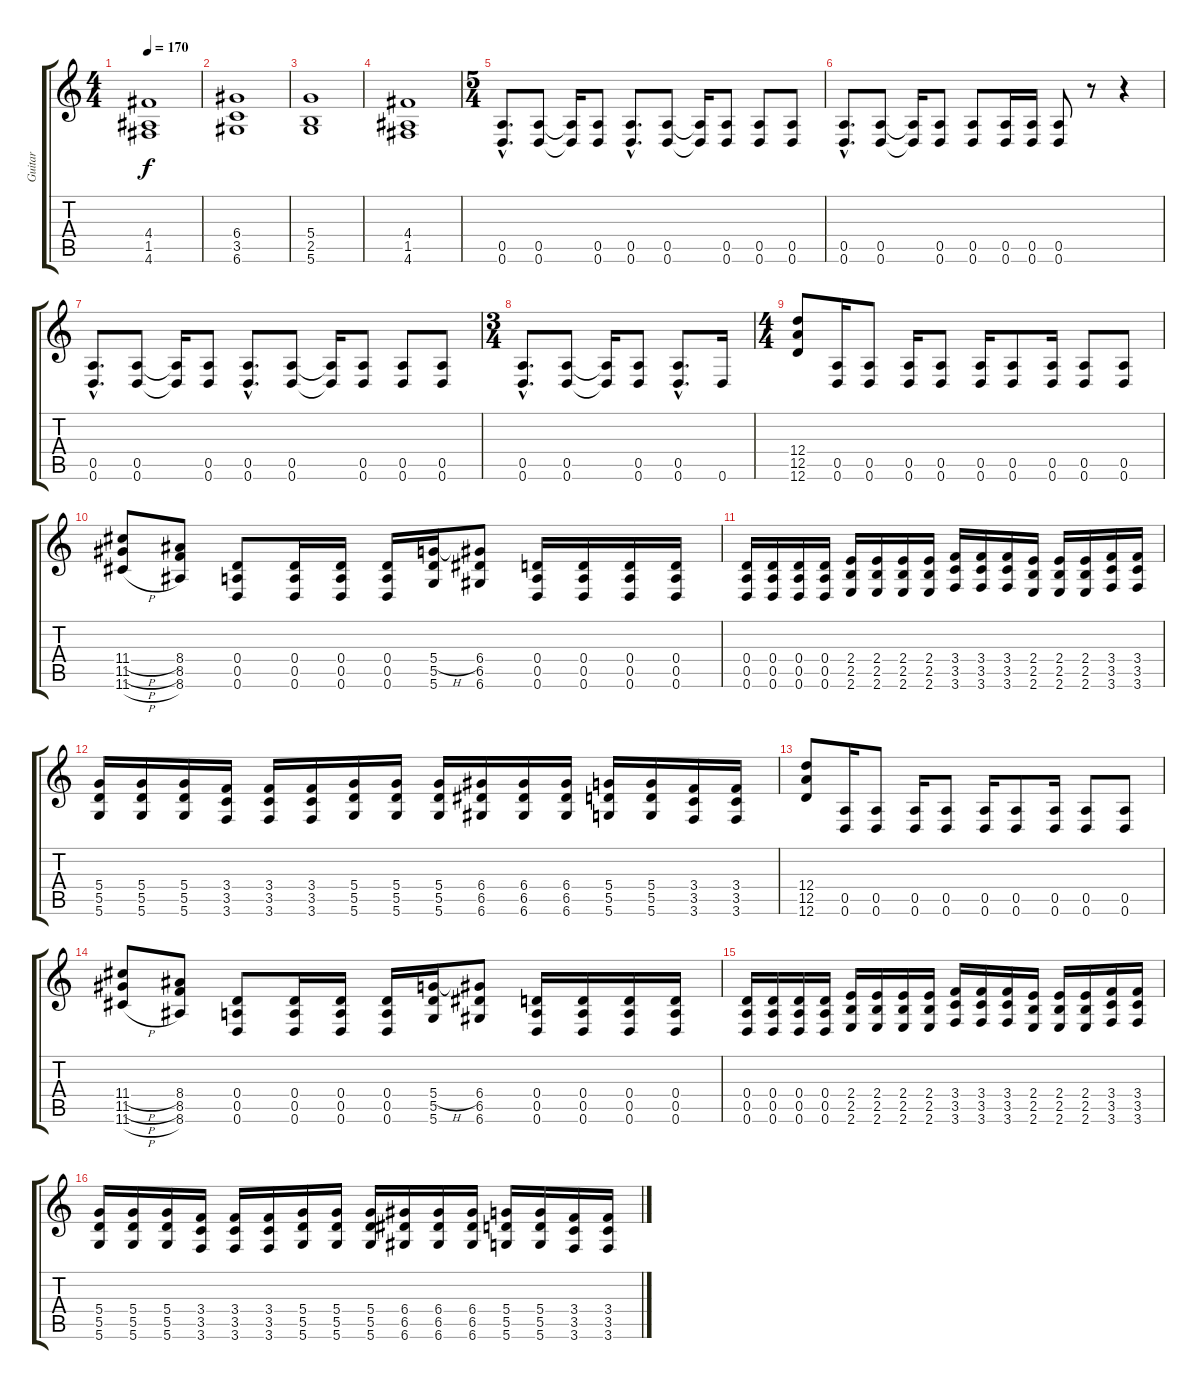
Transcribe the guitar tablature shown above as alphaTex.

\track ("Guitar" "Guitar") {instrument distortionguitar}
\staff {score tabs}
\tuning (E4 B3 G3 D3 A2 D2) {hide}
\ts (4 4)
\tempo 170
\clef g2
\ks c
(4.4 1.5 4.6).1{dy f} |
(6.4 3.5 6.6).1 |
(5.4 2.5 5.6).1 |
(4.4 1.5 4.6).1 |
\ts (5 4)
(0.5{hac} 0.6{hac}).8{d} (0.5 0.6).8 (0.5{t} 0.6{t}).16 (0.5 0.6).8 (0.5{hac} 0.6{hac}).8{d} (0.5 0.6).8 (0.5{t} 0.6{t}).16 (0.5 0.6).8 (0.5 0.6).8 (0.5 0.6).8 |
(0.5{hac} 0.6{hac}).8{d} (0.5 0.6).8 (0.5{t} 0.6{t}).16 (0.5 0.6).8 (0.5 0.6).8 (0.5 0.6).16 (0.5 0.6).16 (0.5 0.6).8 r.8 r.4 |
(0.5{hac} 0.6{hac}).8{d} (0.5 0.6).8 (0.5{t} 0.6{t}).16 (0.5 0.6).8 (0.5{hac} 0.6{hac}).8{d} (0.5 0.6).8 (0.5{t} 0.6{t}).16 (0.5 0.6).8 (0.5 0.6).8 (0.5 0.6).8 |
\ts (3 4)
(0.5{hac} 0.6{hac}).8{d} (0.5 0.6).8 (0.5{t} 0.6{t}).16 (0.5 0.6).8 (0.5{hac} 0.6{hac}).8{d} 0.6.16 |
\ts (4 4)
(12.4 12.5 12.6).8 (0.5 0.6).16 (0.5 0.6).8 (0.5 0.6).16 (0.5 0.6).8 (0.5 0.6).16 (0.5 0.6).8 (0.5 0.6).16 (0.5 0.6).8 (0.5 0.6).8 |
(11.4{h} 11.5{h} 11.6{h}).8 (8.4 8.5 8.6).8 (0.4 0.5 0.6).8 (0.4 0.5 0.6).16 (0.4 0.5 0.6).16 (0.4 0.5 0.6).16 (5.4{h} 5.5 5.6).16 (6.4 6.5 6.6).8 (0.4 0.5 0.6).16 (0.4 0.5 0.6).16 (0.4 0.5 0.6).16 (0.4 0.5 0.6).16 |
(0.4 0.5 0.6).16 (0.4 0.5 0.6).16 (0.4 0.5 0.6).16 (0.4 0.5 0.6).16 (2.4 2.5 2.6).16 (2.4 2.5 2.6).16 (2.4 2.5 2.6).16 (2.4 2.5 2.6).16 (3.4 3.5 3.6).16 (3.4 3.5 3.6).16 (3.4 3.5 3.6).16 (2.4 2.5 2.6).16 (2.4 2.5 2.6).16 (2.4 2.5 2.6).16 (3.4 3.5 3.6).16 (3.4 3.5 3.6).16 |
(5.4 5.5 5.6).16 (5.4 5.5 5.6).16 (5.4 5.5 5.6).16 (3.4 3.5 3.6).16 (3.4 3.5 3.6).16 (3.4 3.5 3.6).16 (5.4 5.5 5.6).16 (5.4 5.5 5.6).16 (5.4 5.5 5.6).16 (6.4 6.5 6.6).16 (6.4 6.5 6.6).16 (6.4 6.5 6.6).16 (5.4 5.5 5.6).16 (5.4 5.5 5.6).16 (3.4 3.5 3.6).16 (3.4 3.5 3.6).16 |
(12.4 12.5 12.6).8 (0.5 0.6).16 (0.5 0.6).8 (0.5 0.6).16 (0.5 0.6).8 (0.5 0.6).16 (0.5 0.6).8 (0.5 0.6).16 (0.5 0.6).8 (0.5 0.6).8 |
(11.4{h} 11.5{h} 11.6{h}).8 (8.4 8.5 8.6).8 (0.4 0.5 0.6).8 (0.4 0.5 0.6).16 (0.4 0.5 0.6).16 (0.4 0.5 0.6).16 (5.4{h} 5.5 5.6).16 (6.4 6.5 6.6).8 (0.4 0.5 0.6).16 (0.4 0.5 0.6).16 (0.4 0.5 0.6).16 (0.4 0.5 0.6).16 |
(0.4 0.5 0.6).16 (0.4 0.5 0.6).16 (0.4 0.5 0.6).16 (0.4 0.5 0.6).16 (2.4 2.5 2.6).16 (2.4 2.5 2.6).16 (2.4 2.5 2.6).16 (2.4 2.5 2.6).16 (3.4 3.5 3.6).16 (3.4 3.5 3.6).16 (3.4 3.5 3.6).16 (2.4 2.5 2.6).16 (2.4 2.5 2.6).16 (2.4 2.5 2.6).16 (3.4 3.5 3.6).16 (3.4 3.5 3.6).16 |
(5.4 5.5 5.6).16 (5.4 5.5 5.6).16 (5.4 5.5 5.6).16 (3.4 3.5 3.6).16 (3.4 3.5 3.6).16 (3.4 3.5 3.6).16 (5.4 5.5 5.6).16 (5.4 5.5 5.6).16 (5.4 5.5 5.6).16 (6.4 6.5 6.6).16 (6.4 6.5 6.6).16 (6.4 6.5 6.6).16 (5.4 5.5 5.6).16 (5.4 5.5 5.6).16 (3.4 3.5 3.6).16 (3.4 3.5 3.6).16
